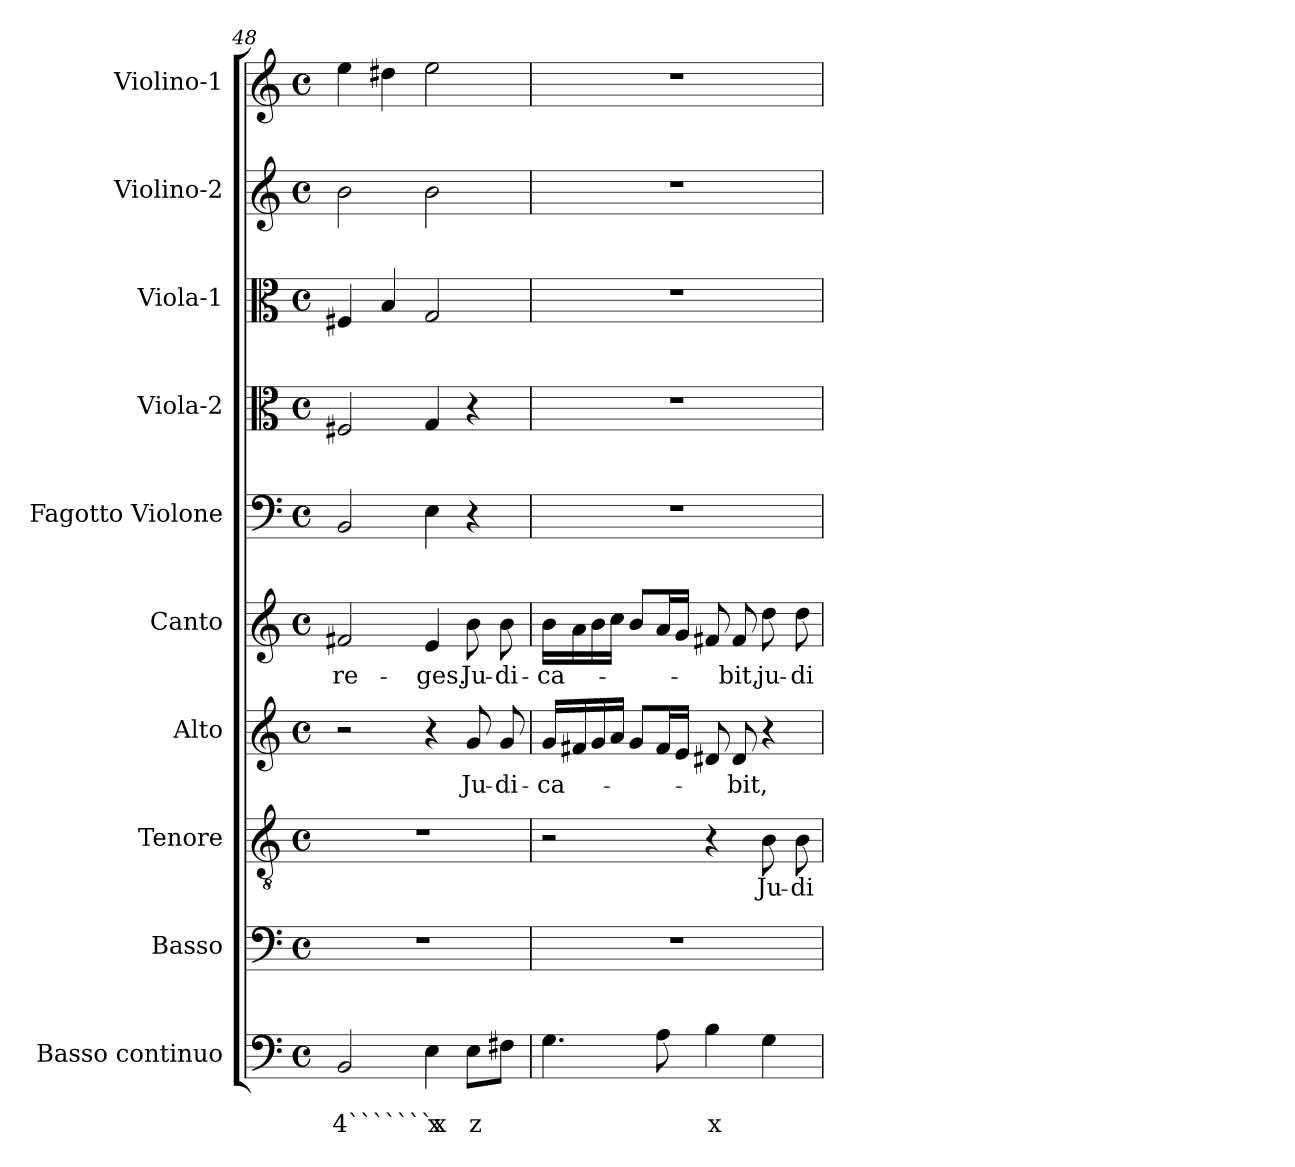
**kern	**text	**text	**kern	**kern	**text	**kern	**text	**kern	**text	**kern	**kern	**kern	**kern	**kern
*part10	*part10	*part10	*part9	*part8	*part8	*part7	*part7	*part6	*part6	*part5	*part4	*part3	*part2	*part1
*staff10	*staff10	*staff10	*staff9	*staff8	*staff8	*staff7	*staff7	*staff6	*staff6	*staff5	*staff4	*staff3	*staff2	*staff1
*I"Basso continuo	*	*	*I"Basso	*I"Tenore	*	*I"Alto	*	*I"Canto	*	*I"Fagotto Violone	*I"Viola-2	*I"Viola-1	*I"Violino-2	*I"Violino-1
*I'BC	*	*	*I'B	*I'T	*	*I'A	*	*I'C	*	*I'Fg	*I'Va2	*I'Va1	*I'Vi2	*I'Vi1
*clefF4	*	*	*clefF4	*clefGv2	*	*clefG2	*	*clefG2	*	*clefF4	*clefC3	*clefC3	*clefG2	*clefG2
*k[]	*	*	*k[]	*k[]	*	*k[]	*	*k[]	*	*k[]	*k[]	*k[]	*k[]	*k[]
*C:	*	*	*C:	*C:	*	*C:	*	*C:	*	*C:	*C:	*C:	*C:	*C:
*M4/4	*	*	*M4/4	*M4/4	*	*M4/4	*	*M4/4	*	*M4/4	*M4/4	*M4/4	*M4/4	*M4/4
*met(c)	*	*	*met(c)	*met(c)	*	*met(c)	*	*met(c)	*	*met(c)	*met(c)	*met(c)	*met(c)	*met(c)
=48	=48	=48	=48	=48	=48	=48	=48	=48	=48	=48	=48	=48	=48	=48
!	!	!LO:LY:b	!	!	!	!	!	!	!	!	!	!	!	!
!	!	!	!	!	!	!	!	!	!LO:LY:b	!	!	!	!	!
2BB/	.	4```````x	1r	1r	.	2r	.	2f#X/	re-	2BB/	2F#X/	4F#X/	2b\	4ee\
.	.	.	.	.	.	.	.	.	.	.	.	4B/	.	4dd#X\
!	!	!LO:LY:b	!	!	!	!	!	!	!	!	!	!	!	!
!	!	!	!	!	!	!	!	!	!LO:LY:b	!	!	!	!	!
4E\	.	x	.	.	.	4r	.	4e/	-ges.	4E\	4G/	2G/	2b\	2ee\
!	!	!LO:LY:b	!	!	!	!	!	!	!	!	!	!	!	!
!	!	!	!	!	!	!	!LO:LY:b	!	!	!	!	!	!	!
!	!	!	!	!	!	!	!	!	!LO:LY:b	!	!	!	!	!
8E\L	.	z	.	.	.	8g/	Ju-	8b\	Ju-	4r	4r	.	.	.
!	!	!	!	!	!	!	!LO:LY:b	!	!	!	!	!	!	!
!	!	!	!	!	!	!	!	!	!LO:LY:b	!	!	!	!	!
8F#X\J	.	.	.	.	.	8g/	-di-	8b\	-di-	.	.	.	.	.
!!LO:LB:g=z
=49	=49	=49	=49	=49	=49	=49	=49	=49	=49	=49	=49	=49	=49	=49
!	!	!	!	!	!	!	!LO:LY:b	!	!	!	!	!	!	!
!	!	!	!	!	!	!	!	!	!LO:LY:b	!	!	!	!	!
4.G\	.	.	1r	2r	.	16g/LL	-ca-	16b\LL	-ca-	1r	1r	1r	1r	1r
.	.	.	.	.	.	16f#X/	.	16a\	.	.	.	.	.	.
.	.	.	.	.	.	16g/	.	16b\	.	.	.	.	.	.
.	.	.	.	.	.	16a/JJ	.	16cc\JJ	.	.	.	.	.	.
.	.	.	.	.	.	8g/L	.	8b/L	.	.	.	.	.	.
8A\	.	.	.	.	.	16f#/L	.	16a/L	.	.	.	.	.	.
.	.	.	.	.	.	16e/JJ	.	16g/JJ	.	.	.	.	.	.
!	!	!LO:LY:b	!	!	!	!	!	!	!	!	!	!	!	!
4B\	.	x	.	4r	.	8d#X/	.	8f#X/	.	.	.	.	.	.
!	!	!	!	!	!	!	!LO:LY:b	!	!	!	!	!	!	!
!	!	!	!	!	!	!	!	!	!LO:LY:b	!	!	!	!	!
.	.	.	.	.	.	8d#/	-bit,	8f#/	-bit,	.	.	.	.	.
!	!	!	!	!	!LO:LY:b	!	!	!	!	!	!	!	!	!
!	!	!	!	!	!	!	!	!	!LO:LY:b	!	!	!	!	!
4G\	.	.	.	8B\	Ju-	4r	.	8dd\	ju-	.	.	.	.	.
!	!	!	!	!	!LO:LY:b	!	!	!	!	!	!	!	!	!
!	!	!	!	!	!	!	!	!	!LO:LY:b	!	!	!	!	!
.	.	.	.	8B\	-di-	.	.	8dd\	-di-	.	.	.	.	.
=	=	=	=	=	=	=	=	=	=	=	=	=	=	=
*-	*-	*-	*-	*-	*-	*-	*-	*-	*-	*-	*-	*-	*-	*-
